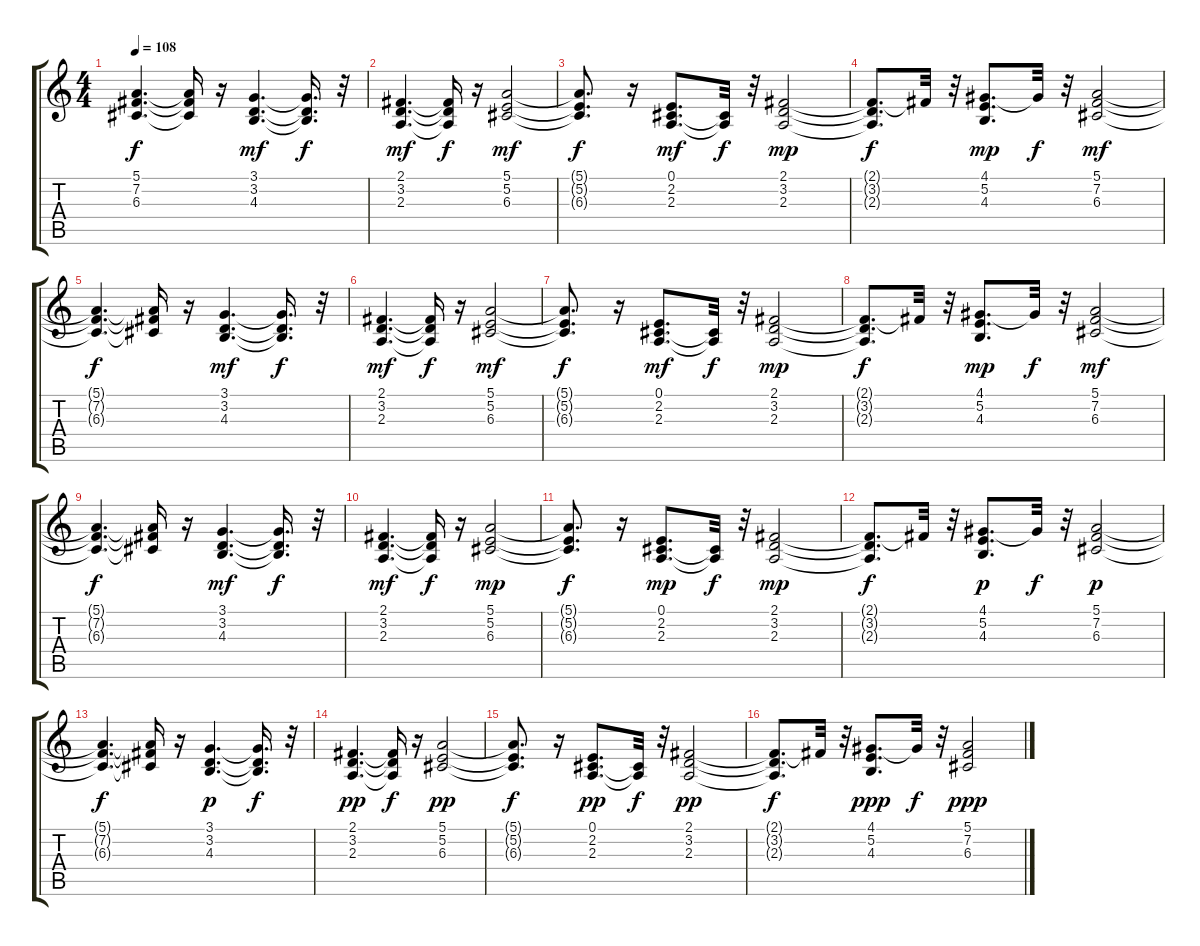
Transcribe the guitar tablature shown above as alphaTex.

\track "" {instrument synthbrass1}
\staff {score tabs}
\tuning (E4 B3 G3 D3 A2 E2) {hide}
\ts (4 4)
\tempo 108
\clef g2
\ks c
(5.1{t} 7.2{t} 6.3{t}).4{d dy f} (5.1{t} 7.2{t} 6.3{t}).16 r.16 (3.1 3.2 4.3).4{d dy mf} (3.1{t} 3.2{t} 4.3{t}).16{d dy f} r.32 |
(2.1 3.2 2.3).4{d dy mf} (2.1{t} 3.2{t} 2.3{t}).16{dy f} r.16 (5.1 5.2 6.3).2{dy mf} |
(5.1{t} 5.2{t} 6.3{t}).8{d dy f} r.16 (0.1 2.2 2.3).8{d dy mf} (2.2{t} 2.3{t}).32{dy f} r.32 (2.1 3.2 2.3).2{dy mp} |
(2.1{t} 3.2{t} 2.3{t}).8{d dy f} 2.1{t}.32 r.32 (4.1 5.2 4.3).8{d dy mp} 4.1{t}.32{dy f} r.32 (5.1 7.2 6.3).2{dy mf} |
(5.1{t} 7.2{t} 6.3{t}).4{d dy f} (5.1{t} 7.2{t} 6.3{t}).16 r.16 (3.1 3.2 4.3).4{d dy mf} (3.1{t} 3.2{t} 4.3{t}).16{d dy f} r.32 |
(2.1 3.2 2.3).4{d dy mf} (2.1{t} 3.2{t} 2.3{t}).16{dy f} r.16 (5.1 5.2 6.3).2{dy mf} |
(5.1{t} 5.2{t} 6.3{t}).8{d dy f} r.16 (0.1 2.2 2.3).8{d dy mf} (2.2{t} 2.3{t}).32{dy f} r.32 (2.1 3.2 2.3).2{dy mp} |
(2.1{t} 3.2{t} 2.3{t}).8{d dy f} 2.1{t}.32 r.32 (4.1 5.2 4.3).8{d dy mp} 4.1{t}.32{dy f} r.32 (5.1 7.2 6.3).2{dy mf} |
(5.1{t} 7.2{t} 6.3{t}).4{d dy f} (5.1{t} 7.2{t} 6.3{t}).16 r.16 (3.1 3.2 4.3).4{d dy mf} (3.1{t} 3.2{t} 4.3{t}).16{d dy f} r.32 |
(2.1 3.2 2.3).4{d dy mf} (2.1{t} 3.2{t} 2.3{t}).16{dy f} r.16 (5.1 5.2 6.3).2{dy mp} |
(5.1{t} 5.2{t} 6.3{t}).8{d dy f} r.16 (0.1 2.2 2.3).8{d dy mp} (2.2{t} 2.3{t}).32{dy f} r.32 (2.1 3.2 2.3).2{dy mp} |
(2.1{t} 3.2{t} 2.3{t}).8{d dy f} 2.1{t}.32 r.32 (4.1 5.2 4.3).8{d dy p} 4.1{t}.32{dy f} r.32 (5.1 7.2 6.3).2{dy p} |
(5.1{t} 7.2{t} 6.3{t}).4{d dy f} (5.1{t} 7.2{t} 6.3{t}).16 r.16 (3.1 3.2 4.3).4{d dy p} (3.1{t} 3.2{t} 4.3{t}).16{d dy f} r.32 |
(2.1 3.2 2.3).4{d dy pp} (2.1{t} 3.2{t} 2.3{t}).16{dy f} r.16 (5.1 5.2 6.3).2{dy pp} |
(5.1{t} 5.2{t} 6.3{t}).8{d dy f} r.16 (0.1 2.2 2.3).8{d dy pp} (2.2{t} 2.3{t}).32{dy f} r.32 (2.1 3.2 2.3).2{dy pp} |
(2.1{t} 3.2{t} 2.3{t}).8{d dy f} 2.1{t}.32 r.32 (4.1 5.2 4.3).8{d dy ppp} 4.1{t}.32{dy f} r.32 (5.1 7.2 6.3).2{dy ppp}
